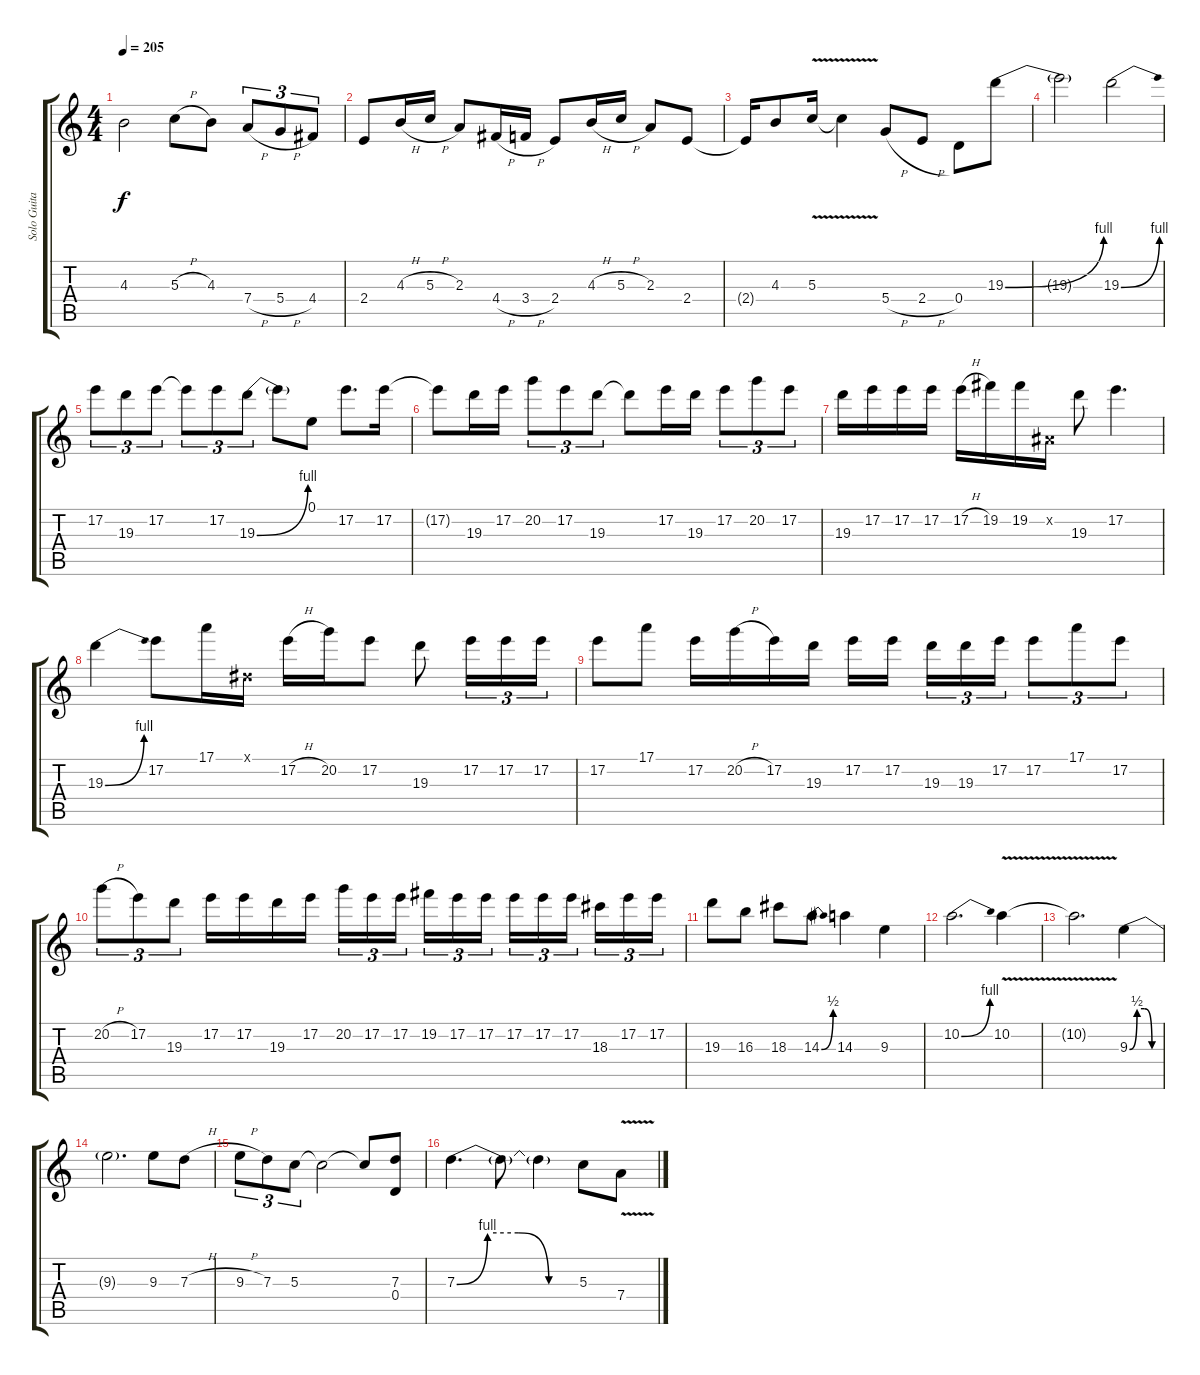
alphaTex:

\track ("Solo Guitar" "Solo Guita") {instrument overdrivenguitar}
\staff {score tabs}
\tuning (E4 B3 G3 D3 A2 E2) {hide}
\ts (4 4)
\tempo 205
\clef g2
\ks c
4.3{t}.2{dy f} 5.3{h}.8 4.3.8 7.4{h}.8{tu (3 2)} 5.4{h}.8{tu (3 2)} 4.4.8{tu (3 2)} |
2.4.8 4.3{h}.16 5.3{h}.16 2.3.8 4.4{h}.16 3.4{h}.16 2.4.8 4.3{h}.16 5.3{h}.16 2.3.8 2.4.8 |
2.4{t}.16 4.3.8 5.3{v}.16 5.3{t}.4 5.4{h}.8 2.4{h}.8 0.4.8 19.3{be (bend 0 0 60 4)}.8 |
19.3{t}.2 19.3{be (bend 0 0 60 4)}.2 |
17.2.8{tu (3 2)} 19.3.8{tu (3 2)} 17.2.8{tu (3 2)} 17.2{t}.8{tu (3 2)} 17.2.8{tu (3 2)} 19.3{be (bend 0 0 60 4)}.8{tu (3 2)} 19.3{t}.8 0.1.8 17.2.8{d} 17.2.16 |
17.2{t}.8 19.3.16 17.2.16 20.2.8{tu (3 2)} 17.2.8{tu (3 2)} 19.3.8{tu (3 2)} 19.3{t}.8 17.2.16 19.3.16 17.2.8{tu (3 2)} 20.2.8{tu (3 2)} 17.2.8{tu (3 2)} |
19.3.16 17.2.16 17.2.16 17.2.16 17.2{h}.16 19.2.16 19.2.16 -1.2{x}.16 19.3.8 17.2.4{d} |
19.3{be (bend 0 0 60 4)}.4 17.2.8 17.1.16 -1.1{x}.16 17.2{h}.16 20.2.16 17.2.8 19.3.8 17.2.16{tu (3 2)} 17.2.16{tu (3 2)} 17.2.16{tu (3 2)} |
17.2.8 17.1.8 17.2.16 20.2{h}.16 17.2.16 19.3.16 17.2.16 17.2.16{beam splitsecondary} 19.3.16{tu (3 2)} 19.3.16{tu (3 2)} 17.2.16{tu (3 2)} 17.2.8{tu (3 2)} 17.1.8{tu (3 2)} 17.2.8{tu (3 2)} |
20.2{h}.8{tu (3 2)} 17.2.8{tu (3 2)} 19.3.8{tu (3 2)} 17.2.16 17.2.16 19.3.16 17.2.16 20.2.16{tu (3 2)} 17.2.16{tu (3 2)} 17.2.16{tu (3 2) beam splitsecondary} 19.2.16{tu (3 2)} 17.2.16{tu (3 2)} 17.2.16{tu (3 2)} 17.2.16{tu (3 2)} 17.2.16{tu (3 2)} 17.2.16{tu (3 2) beam splitsecondary} 18.3.16{tu (3 2)} 17.2.16{tu (3 2)} 17.2.16{tu (3 2)} |
19.3.8 16.3.8 18.3.8 14.3{be (bend 0 0 60 2)}.8 14.3.4 9.3.4 |
10.2{be (bend 0 0 60 4)}.2{d} 10.2{v}.4 |
10.2{t}.2{d} 9.3{be (custom 0 0 15 2 30 2 45 0 60 0)}.4 |
9.3{t}.2{d} 9.3.8 7.3{h}.8 |
9.3{h}.8{tu (3 2)} 7.3.8{tu (3 2)} 5.3.8{tu (3 2)} 5.3{t}.2 5.3{t}.8 (7.3 0.4).8 |
7.3{be (custom 0 0 15 4 30 4 45 0 60 0)}.4{d} 7.3{t}.8 7.3{t}.4 5.3.8 7.4{v}.8
